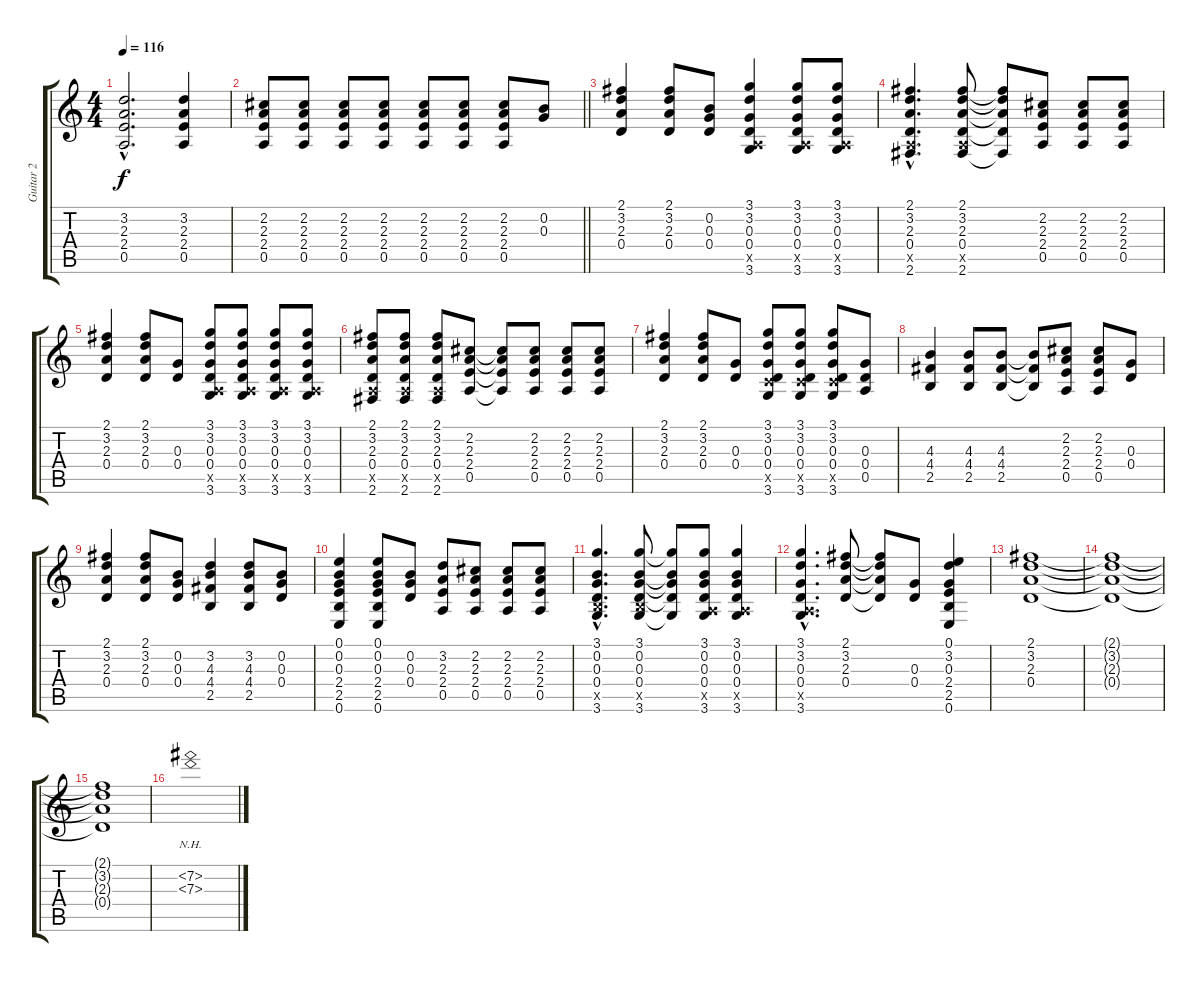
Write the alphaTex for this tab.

\track ("Guitar 2" "Guitar 2") {instrument electricguitarjazz}
\staff {score tabs}
\tuning (E4 B3 G3 D3 A2 E2) {hide}
\ts (4 4)
\tempo 116
\clef g2
\ks c
(3.2{hac} 2.3{hac} 2.4{hac} 0.5{hac}).2{d dy f} (3.2 2.3 2.4 0.5).4 |
\barLineRight lightlight
(2.2 2.3 2.4 0.5).8 (2.2 2.3 2.4 0.5).8 (2.2 2.3 2.4 0.5).8 (2.2 2.3 2.4 0.5).8 (2.2 2.3 2.4 0.5).8 (2.2 2.3 2.4 0.5).8 (2.2 2.3 2.4 0.5).8 (0.2 0.3).8 |
(2.1 3.2 2.3 0.4).4 (2.1 3.2 2.3 0.4).8 (0.2 0.3 0.4).8 (3.1 3.2 0.3 0.4 0.5{x} 3.6).4 (3.1 3.2 0.3 0.4 0.5{x} 3.6).8 (3.1 3.2 0.3 0.4 0.5{x} 3.6).8 |
(2.1{hac} 3.2{hac} 2.3{hac} 0.4{hac} 0.5{hac x} 2.6{hac}).4{d} (2.1 3.2 2.3 0.4 0.5{x} 2.6).8 (2.1{t} 3.2{t} 2.3{t} 0.4{t} 2.6{t}).8 (2.2 2.3 2.4 0.5).8 (2.2 2.3 2.4 0.5).8 (2.2 2.3 2.4 0.5).8 |
(2.1 3.2 2.3 0.4).4 (2.1 3.2 2.3 0.4).8 (0.3 0.4).8 (3.1 3.2 0.3 0.4 0.5{x} 3.6).8 (3.1 3.2 0.3 0.4 0.5{x} 3.6).8 (3.1 3.2 0.3 0.4 0.5{x} 3.6).8 (3.1 3.2 0.3 0.4 0.5{x} 3.6).8 |
(2.1 3.2 2.3 0.4 0.5{x} 2.6).8 (2.1 3.2 2.3 0.4 0.5{x} 2.6).8 (2.1 3.2 2.3 0.4 0.5{x} 2.6).8 (2.2 2.3 2.4 0.5).8 (2.2{t} 2.3{t} 2.4{t} 0.5{t}).8 (2.2 2.3 2.4 0.5).8 (2.2 2.3 2.4 0.5).8 (2.2 2.3 2.4 0.5).8 |
(2.1 3.2 2.3 0.4).4 (2.1 3.2 2.3 0.4).8 (0.3 0.4).8 (3.1 3.2 0.3 0.4 3.5{x} 3.6).8 (3.1 3.2 0.3 0.4 3.5{x} 3.6).8 (3.1 3.2 0.3 0.4 3.5{x} 3.6).8 (0.3 0.4 0.5).8 |
(4.3 4.4 2.5).4 (4.3 4.4 2.5).8 (4.3 4.4 2.5).8 (4.3{t} 4.4{t} 2.5{t}).8 (2.2 2.3 2.4 0.5).8 (2.2 2.3 2.4 0.5).8 (0.3 0.4).8 |
(2.1 3.2 2.3 0.4).4 (2.1 3.2 2.3 0.4).8 (0.2 0.3 0.4).8 (3.2 4.3 4.4 2.5).4 (3.2 4.3 4.4 2.5).8 (0.2 0.3 0.4).8 |
(0.1 0.2 0.3 2.4 2.5 0.6).4 (0.1 0.2 0.3 2.4 2.5 0.6).8 (0.2 0.3 0.4).8 (3.2 2.3 2.4 0.5).8 (2.2 2.3 2.4 0.5).8 (2.2 2.3 2.4 0.5).8 (2.2 2.3 2.4 0.5).8 |
(3.1{hac} 0.2{hac} 0.3{hac} 0.4{hac} 2.5{hac x} 3.6{hac}).4{d} (3.1 0.2 0.3 0.4 2.5{x} 3.6).8 (3.1{t} 0.2{t} 0.3{t} 0.4{t} 3.6{t}).8 (3.1 0.2 0.3 0.4 0.5{x} 3.6).8 (3.1 0.2 0.3 0.4 0.5{x} 3.6).4 |
(3.1{hac} 3.2{hac} 0.3{hac} 0.4{hac} 0.5{hac x} 3.6{hac}).4{d instrument electricguitarjazz} (2.1 3.2 2.3 0.4).8 (2.1{t} 3.2{t} 2.3{t} 0.4{t}).8 (0.3 0.4).8 (0.1 3.2 0.3 2.4 2.5 0.6).4 |
(2.1 3.2 2.3 0.4).1 |
(2.1{t} 3.2{t} 2.3{t} 0.4{t}).1 |
(2.1{t} 3.2{t} 2.3{t} 0.4{t}).1 |
(7.2{nh} 7.3{nh}).1
